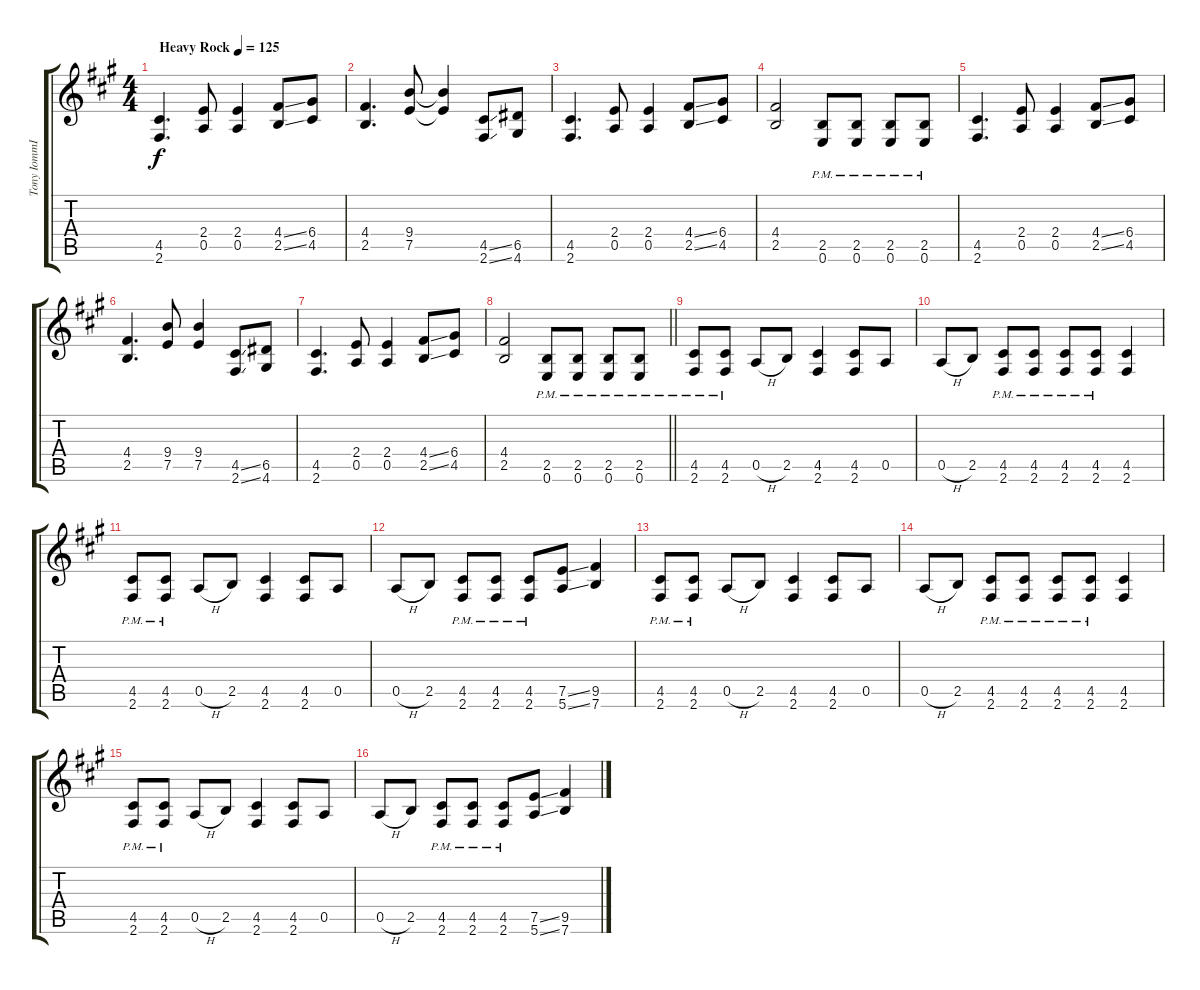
\track ("Tony IommI Rhythm" "Tony IommI") {instrument distortionguitar}
\staff {score tabs}
\tuning (E4 B3 G3 D3 A2 E2) {hide}
\ts (4 4)
\tempo (125 "Heavy Rock")
\clef g2
\ks a
(4.5 2.6).4{d dy f instrument distortionguitar} (2.4 0.5).8 (2.4 0.5).4 (4.4{ss} 2.5{ss}).8 (6.4 4.5).8 |
(4.4 2.5).4{d} (9.4 7.5).8 (9.4{t} 7.5{t}).4 (4.5{ss} 2.6{ss}).8 (6.5 4.6).8 |
(4.5 2.6).4{d} (2.4 0.5).8 (2.4 0.5).4 (4.4{ss} 2.5{ss}).8 (6.4 4.5).8 |
(4.4 2.5).2 (2.5{pm} 0.6{pm}).8 (2.5{pm} 0.6{pm}).8 (2.5{pm} 0.6{pm}).8 (2.5{pm} 0.6{pm}).8 |
(4.5 2.6).4{d} (2.4 0.5).8 (2.4 0.5).4 (4.4{ss} 2.5{ss}).8 (6.4 4.5).8 |
(4.4 2.5).4{d} (9.4 7.5).8 (9.4 7.5).4 (4.5{ss} 2.6{ss}).8 (6.5 4.6).8 |
(4.5 2.6).4{d} (2.4 0.5).8 (2.4 0.5).4 (4.4{ss} 2.5{ss}).8 (6.4 4.5).8 |
\barLineRight lightlight
(4.4 2.5).2 (2.5{pm} 0.6{pm}).8 (2.5{pm} 0.6{pm}).8 (2.5{pm} 0.6{pm}).8 (2.5{pm} 0.6{pm}).8 |
(4.5{pm} 2.6{pm}).8 (4.5{pm} 2.6{pm}).8 0.5{h}.8 2.5.8 (4.5 2.6).4 (4.5 2.6).8 0.5.8 |
0.5{h}.8 2.5.8 (4.5{pm} 2.6{pm}).8 (4.5{pm} 2.6{pm}).8 (4.5{pm} 2.6{pm}).8 (4.5{pm} 2.6{pm}).8 (4.5 2.6).4 |
(4.5{pm} 2.6{pm}).8 (4.5{pm} 2.6{pm}).8 0.5{h}.8 2.5.8 (4.5 2.6).4 (4.5 2.6).8 0.5.8 |
0.5{h}.8 2.5.8 (4.5{pm} 2.6{pm}).8 (4.5{pm} 2.6{pm}).8 (4.5{pm} 2.6{pm}).8 (7.5{ss} 5.6{ss}).8 (9.5 7.6).4 |
(4.5{pm} 2.6{pm}).8 (4.5{pm} 2.6{pm}).8 0.5{h}.8 2.5.8 (4.5 2.6).4 (4.5 2.6).8 0.5.8 |
0.5{h}.8 2.5.8 (4.5{pm} 2.6{pm}).8 (4.5{pm} 2.6{pm}).8 (4.5{pm} 2.6{pm}).8 (4.5{pm} 2.6{pm}).8 (4.5 2.6).4 |
(4.5{pm} 2.6{pm}).8 (4.5{pm} 2.6{pm}).8 0.5{h}.8 2.5.8 (4.5 2.6).4 (4.5 2.6).8 0.5.8 |
0.5{h}.8 2.5.8 (4.5{pm} 2.6{pm}).8 (4.5{pm} 2.6{pm}).8 (4.5{pm} 2.6{pm}).8 (7.5{ss} 5.6{ss}).8 (9.5 7.6).4
